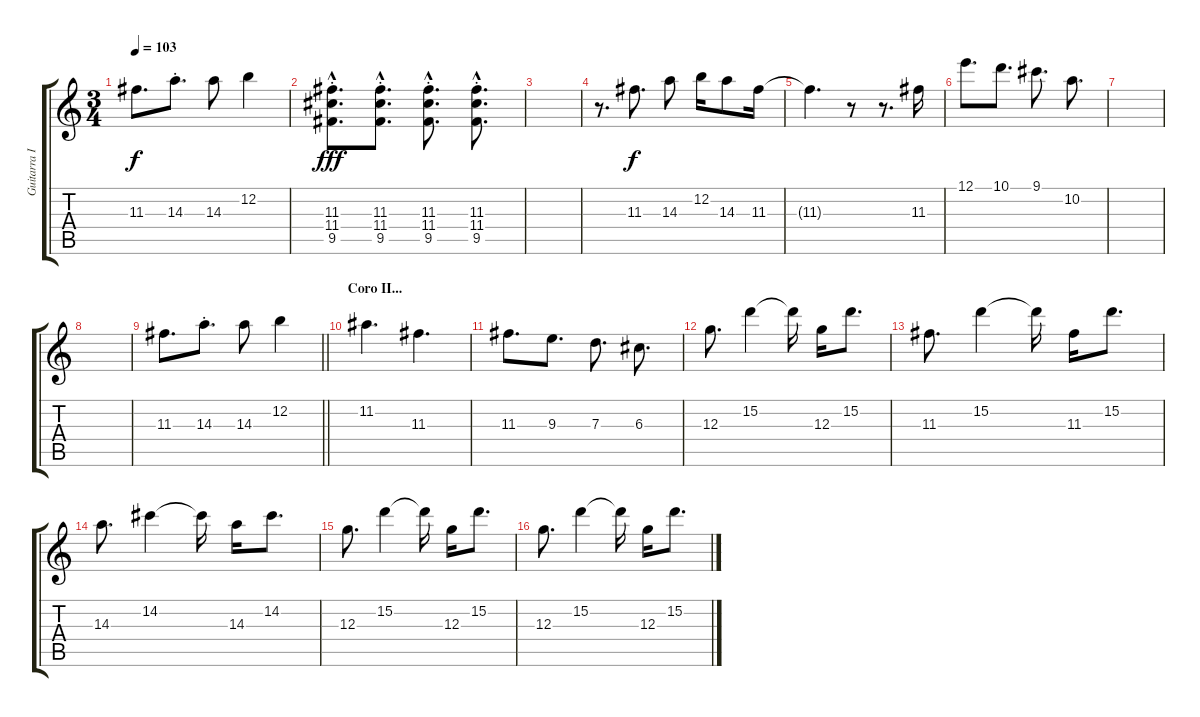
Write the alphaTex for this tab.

\track ("Guitarra I" "Guitarra I") {instrument distortionguitar}
\staff {score tabs}
\tuning (E4 B3 G3 D3 A2 E2) {hide}
\ts (3 4)
\tempo 103
\clef g2
\ks c
11.3.8{d dy f} 14.3{st}.8{d} 14.3.8 12.2.4 |
(11.3{hac st} 11.4{hac st} 9.5{hac st}).8{d dy fff} (11.3{hac st} 11.4{hac st} 9.5{hac st}).8{d} (11.3{hac st} 11.4{hac st} 9.5{hac st}).8{d} (11.3{hac st} 11.4{hac st} 9.5{hac st}).8{d} |
|
r.8{d} 11.3.8{d dy f} 14.3.8 12.2.16 14.3.8 11.3.16 |
11.3{t}.4{d} r.8 r.8{d} 11.3.16 |
12.1.8{d} 10.1.8{d} 9.1.8{d} 10.2.8{d} |
|
|
\barLineRight lightlight
11.3.8{d} 14.3{st}.8{d} 14.3.8 12.2.4 |
\section ("" "Coro II...")
11.2.4{d} 11.3.4{d} |
11.3.8{d} 9.3.8{d} 7.3.8{d} 6.3.8{d} |
12.3.8{d} 15.2.4 15.2{t}.16 12.3.16 15.2.8{d} |
11.3.8{d} 15.2.4 15.2{t}.16 11.3.16 15.2.8{d} |
14.3.8{d} 14.2.4 14.2{t}.16 14.3.16 14.2.8{d} |
12.3.8{d} 15.2.4 15.2{t}.16 12.3.16 15.2.8{d} |
12.3.8{d} 15.2.4 15.2{t}.16 12.3.16 15.2.8{d}
